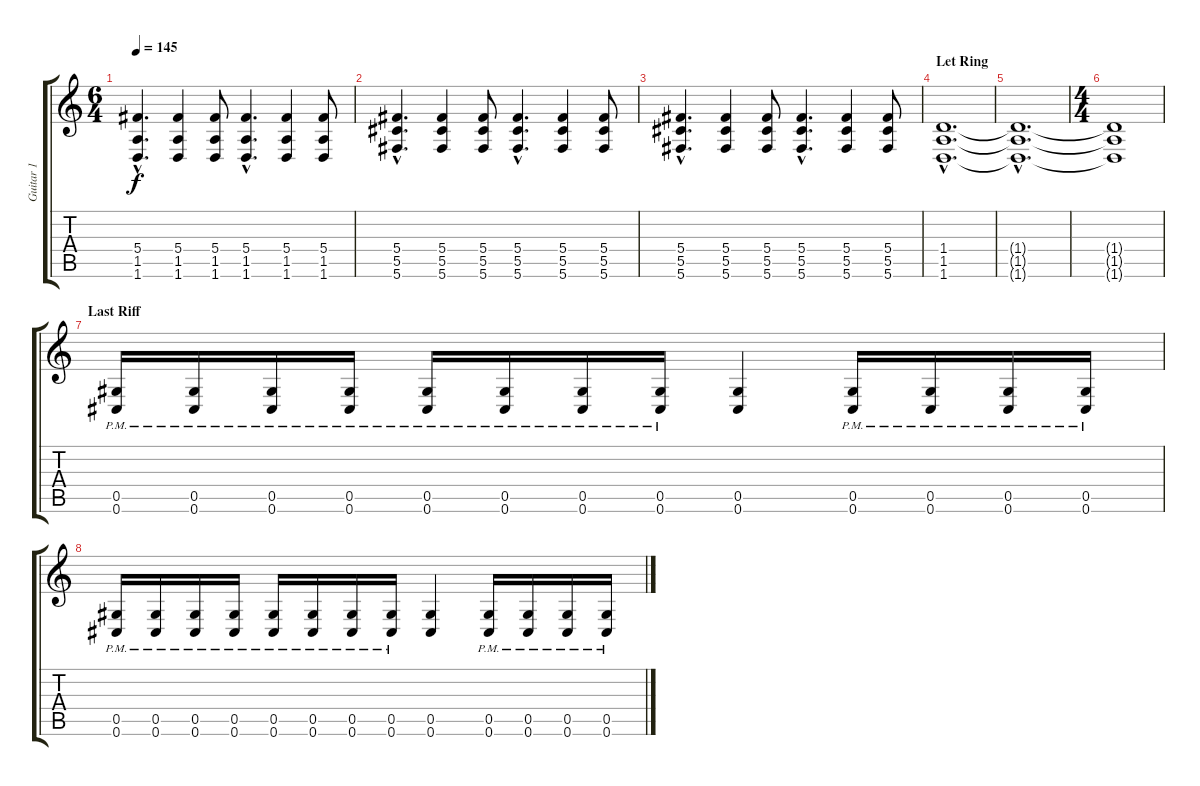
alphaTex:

\track ("Guitar 1" "Guitar 1") {instrument distortionguitar}
\staff {score tabs}
\tuning (Eb4 Bb3 Gb3 Db3 Ab2 Db2) {hide}
\ts (6 4)
\tempo 145
\clef g2
\ks c
(5.4{hac} 1.5{hac} 1.6{hac}).4{d dy f} (5.4 1.5 1.6).4 (5.4 1.5 1.6).8 (5.4{hac} 1.5{hac} 1.6{hac}).4{d} (5.4 1.5 1.6).4 (5.4 1.5 1.6).8 |
(5.4{hac} 5.5{hac} 5.6{hac}).4{d} (5.4 5.5 5.6).4 (5.4 5.5 5.6).8 (5.4{hac} 5.5{hac} 5.6{hac}).4{d} (5.4 5.5 5.6).4 (5.4 5.5 5.6).8 |
(5.4{hac} 5.5{hac} 5.6{hac}).4{d} (5.4 5.5 5.6).4 (5.4 5.5 5.6).8 (5.4{hac} 5.5{hac} 5.6{hac}).4{d} (5.4 5.5 5.6).4 (5.4 5.5 5.6).8 |
\section ("" "Let Ring")
(1.4{hac} 1.5{hac} 1.6{hac}).1{d} |
(1.4{hac t} 1.5{hac t} 1.6{hac t}).1{d} |
\ts (4 4)
(1.4{t} 1.5{t} 1.6{t}).1 |
\section ("" "Last Riff")
(0.5{pm} 0.6{pm}).16 (0.5{pm} 0.6{pm}).16 (0.5{pm} 0.6{pm}).16 (0.5{pm} 0.6{pm}).16 (0.5{pm} 0.6{pm}).16 (0.5{pm} 0.6{pm}).16 (0.5{pm} 0.6{pm}).16 (0.5{pm} 0.6{pm}).16 (0.5 0.6).4 (0.5{pm} 0.6{pm}).16 (0.5{pm} 0.6{pm}).16 (0.5{pm} 0.6{pm}).16 (0.5{pm} 0.6{pm}).16 |
(0.5{pm} 0.6{pm}).16 (0.5{pm} 0.6{pm}).16 (0.5{pm} 0.6{pm}).16 (0.5{pm} 0.6{pm}).16 (0.5{pm} 0.6{pm}).16 (0.5{pm} 0.6{pm}).16 (0.5{pm} 0.6{pm}).16 (0.5{pm} 0.6{pm}).16 (0.5 0.6).4 (0.5{pm} 0.6{pm}).16 (0.5{pm} 0.6{pm}).16 (0.5{pm} 0.6{pm}).16 (0.5{pm} 0.6{pm}).16
